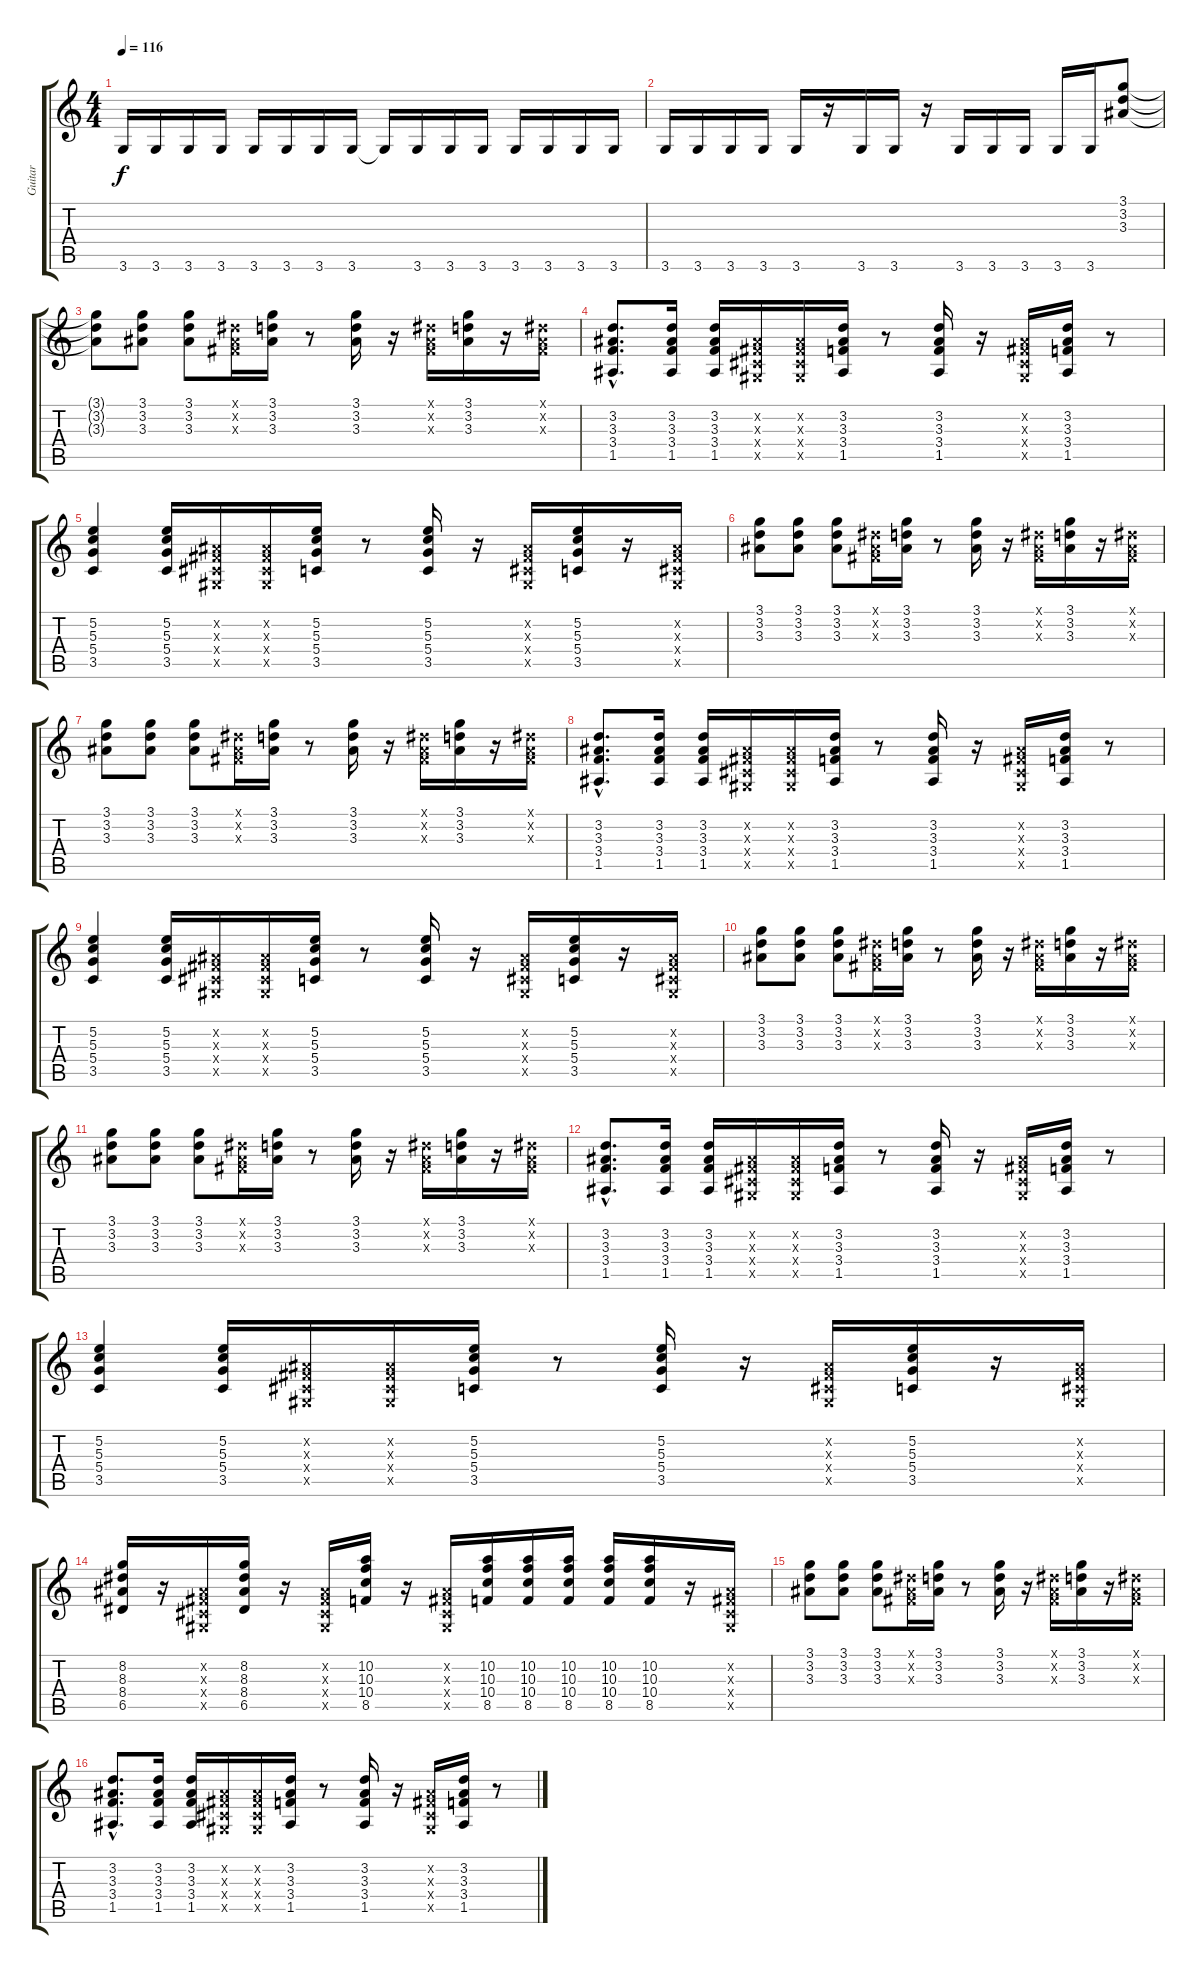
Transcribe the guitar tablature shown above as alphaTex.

\track ("Guitar" "Guitar") {instrument distortionguitar}
\staff {score tabs}
\tuning (E4 B3 G3 D3 A2 E2) {hide}
\ts (4 4)
\tempo 116
\clef g2
\ks c
3.6.16{dy f} 3.6.16 3.6.16 3.6.16 3.6.16 3.6.16 3.6.16 3.6.16 3.6{t}.16 3.6.16 3.6.16 3.6.16 3.6.16 3.6.16 3.6.16 3.6.16 |
3.6.16 3.6.16 3.6.16 3.6.16 3.6.16 r.16 3.6.16 3.6.16 r.16 3.6.16 3.6.16 3.6.16 3.6.16 3.6.16 (3.1 3.2 3.3).8 |
(3.1{t} 3.2{t} 3.3{t}).8 (3.1 3.2 3.3).8 (3.1 3.2 3.3).8 (-1.1{x} -1.2{x} -1.3{x}).16 (3.1 3.2 3.3).16 r.8 (3.1 3.2 3.3).16 r.16 (-1.1{x} -1.2{x} -1.3{x}).16 (3.1 3.2 3.3).16 r.16 (-1.1{x} -1.2{x} -1.3{x}).16 |
(3.2{hac} 3.3{hac} 3.4{hac} 1.5{hac}).8{d} (3.2 3.3 3.4 1.5).16 (3.2 3.3 3.4 1.5).16 (-1.2{x} -1.3{x} -1.4{x} -1.5{x}).16 (-1.2{x} -1.3{x} -1.4{x} -1.5{x}).16 (3.2 3.3 3.4 1.5).16 r.8 (3.2 3.3 3.4 1.5).16 r.16 (-1.2{x} -1.3{x} -1.4{x} -1.5{x}).16 (3.2 3.3 3.4 1.5).16 r.8 |
(5.2 5.3 5.4 3.5).4 (5.2 5.3 5.4 3.5).16 (-1.2{x} -1.3{x} -1.4{x} -1.5{x}).16 (-1.2{x} -1.3{x} -1.4{x} -1.5{x}).16 (5.2 5.3 5.4 3.5).16 r.8 (5.2 5.3 5.4 3.5).16 r.16 (-1.2{x} -1.3{x} -1.4{x} -1.5{x}).16 (5.2 5.3 5.4 3.5).16 r.16 (-1.2{x} -1.3{x} -1.4{x} -1.5{x}).16 |
(3.1 3.2 3.3).8 (3.1 3.2 3.3).8 (3.1 3.2 3.3).8 (-1.1{x} -1.2{x} -1.3{x}).16 (3.1 3.2 3.3).16 r.8 (3.1 3.2 3.3).16 r.16 (-1.1{x} -1.2{x} -1.3{x}).16 (3.1 3.2 3.3).16 r.16 (-1.1{x} -1.2{x} -1.3{x}).16 |
(3.1 3.2 3.3).8 (3.1 3.2 3.3).8 (3.1 3.2 3.3).8 (-1.1{x} -1.2{x} -1.3{x}).16 (3.1 3.2 3.3).16 r.8 (3.1 3.2 3.3).16 r.16 (-1.1{x} -1.2{x} -1.3{x}).16 (3.1 3.2 3.3).16 r.16 (-1.1{x} -1.2{x} -1.3{x}).16 |
(3.2{hac} 3.3{hac} 3.4{hac} 1.5{hac}).8{d} (3.2 3.3 3.4 1.5).16 (3.2 3.3 3.4 1.5).16 (-1.2{x} -1.3{x} -1.4{x} -1.5{x}).16 (-1.2{x} -1.3{x} -1.4{x} -1.5{x}).16 (3.2 3.3 3.4 1.5).16 r.8 (3.2 3.3 3.4 1.5).16 r.16 (-1.2{x} -1.3{x} -1.4{x} -1.5{x}).16 (3.2 3.3 3.4 1.5).16 r.8 |
(5.2 5.3 5.4 3.5).4 (5.2 5.3 5.4 3.5).16 (-1.2{x} -1.3{x} -1.4{x} -1.5{x}).16 (-1.2{x} -1.3{x} -1.4{x} -1.5{x}).16 (5.2 5.3 5.4 3.5).16 r.8 (5.2 5.3 5.4 3.5).16 r.16 (-1.2{x} -1.3{x} -1.4{x} -1.5{x}).16 (5.2 5.3 5.4 3.5).16 r.16 (-1.2{x} -1.3{x} -1.4{x} -1.5{x}).16 |
(3.1 3.2 3.3).8 (3.1 3.2 3.3).8 (3.1 3.2 3.3).8 (-1.1{x} -1.2{x} -1.3{x}).16 (3.1 3.2 3.3).16 r.8 (3.1 3.2 3.3).16 r.16 (-1.1{x} -1.2{x} -1.3{x}).16 (3.1 3.2 3.3).16 r.16 (-1.1{x} -1.2{x} -1.3{x}).16 |
(3.1 3.2 3.3).8 (3.1 3.2 3.3).8 (3.1 3.2 3.3).8 (-1.1{x} -1.2{x} -1.3{x}).16 (3.1 3.2 3.3).16 r.8 (3.1 3.2 3.3).16 r.16 (-1.1{x} -1.2{x} -1.3{x}).16 (3.1 3.2 3.3).16 r.16 (-1.1{x} -1.2{x} -1.3{x}).16 |
(3.2{hac} 3.3{hac} 3.4{hac} 1.5{hac}).8{d} (3.2 3.3 3.4 1.5).16 (3.2 3.3 3.4 1.5).16 (-1.2{x} -1.3{x} -1.4{x} -1.5{x}).16 (-1.2{x} -1.3{x} -1.4{x} -1.5{x}).16 (3.2 3.3 3.4 1.5).16 r.8 (3.2 3.3 3.4 1.5).16 r.16 (-1.2{x} -1.3{x} -1.4{x} -1.5{x}).16 (3.2 3.3 3.4 1.5).16 r.8 |
(5.2 5.3 5.4 3.5).4 (5.2 5.3 5.4 3.5).16 (-1.2{x} -1.3{x} -1.4{x} -1.5{x}).16 (-1.2{x} -1.3{x} -1.4{x} -1.5{x}).16 (5.2 5.3 5.4 3.5).16 r.8 (5.2 5.3 5.4 3.5).16 r.16 (-1.2{x} -1.3{x} -1.4{x} -1.5{x}).16 (5.2 5.3 5.4 3.5).16 r.16 (-1.2{x} -1.3{x} -1.4{x} -1.5{x}).16 |
(8.2 8.3 8.4 6.5).16 r.16 (-1.2{x} -1.3{x} -1.4{x} -1.5{x}).16 (8.2 8.3 8.4 6.5).16 r.16 (-1.2{x} -1.3{x} -1.4{x} -1.5{x}).16 (10.2 10.3 10.4 8.5).16 r.16 (-1.2{x} -1.3{x} -1.4{x} -1.5{x}).16 (10.2 10.3 10.4 8.5).16 (10.2 10.3 10.4 8.5).16 (10.2 10.3 10.4 8.5).16 (10.2 10.3 10.4 8.5).16 (10.2 10.3 10.4 8.5).16 r.16 (-1.2{x} -1.3{x} -1.4{x} -1.5{x}).16 |
(3.1 3.2 3.3).8 (3.1 3.2 3.3).8 (3.1 3.2 3.3).8 (-1.1{x} -1.2{x} -1.3{x}).16 (3.1 3.2 3.3).16 r.8 (3.1 3.2 3.3).16 r.16 (-1.1{x} -1.2{x} -1.3{x}).16 (3.1 3.2 3.3).16 r.16 (-1.1{x} -1.2{x} -1.3{x}).16 |
(3.2{hac} 3.3{hac} 3.4{hac} 1.5{hac}).8{d} (3.2 3.3 3.4 1.5).16 (3.2 3.3 3.4 1.5).16 (-1.2{x} -1.3{x} -1.4{x} -1.5{x}).16 (-1.2{x} -1.3{x} -1.4{x} -1.5{x}).16 (3.2 3.3 3.4 1.5).16 r.8 (3.2 3.3 3.4 1.5).16 r.16 (-1.2{x} -1.3{x} -1.4{x} -1.5{x}).16 (3.2 3.3 3.4 1.5).16 r.8
